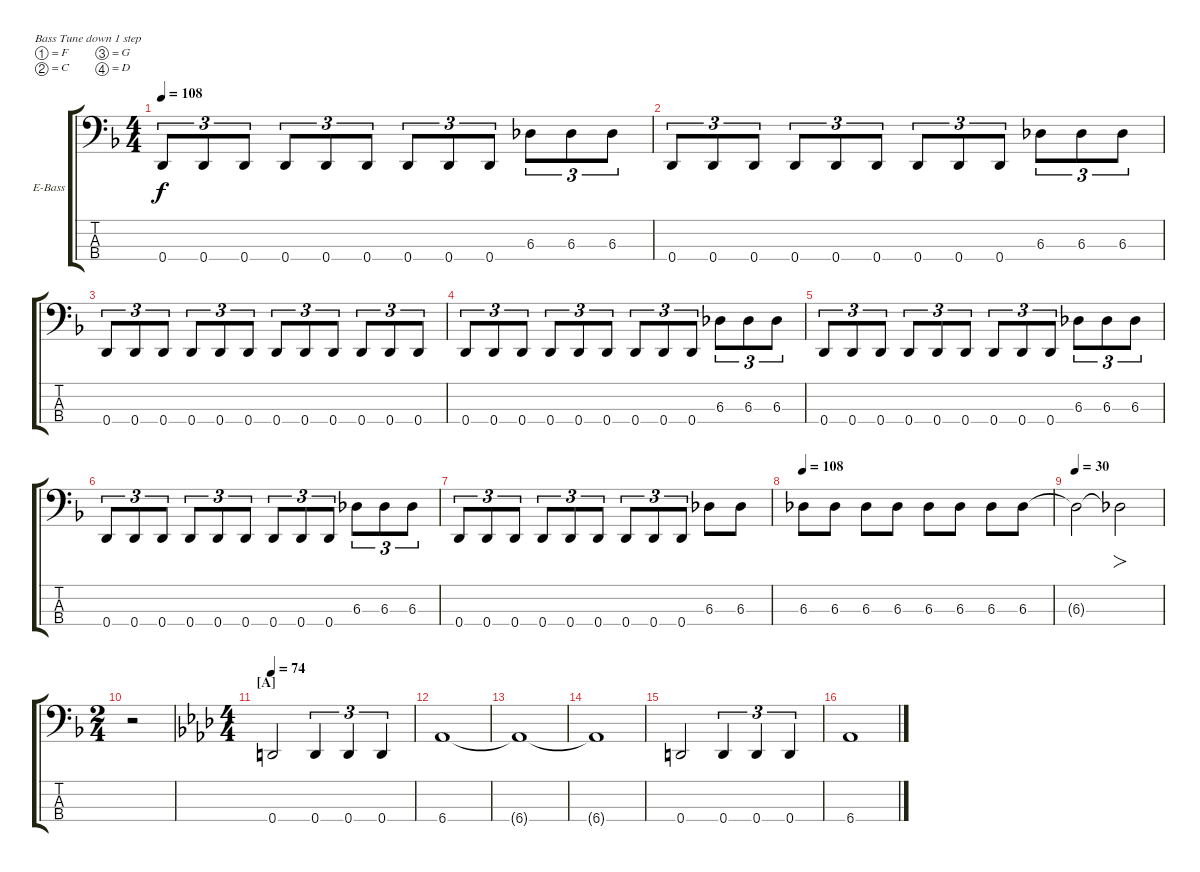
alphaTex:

\defaultSystemsLayout 4
\bracketExtendMode groupsimilarinstruments
\firstSystemTrackNameOrientation horizontal
\otherSystemsTrackNameOrientation horizontal
\track ("Electric Bass" "E-Bass") {instrument electricbassfinger}
\staff {score tabs}
\tuning (F2 C2 G1 D1)
\ts (4 4)
\tempo 108
\clef f4
\ks dminor
0.4.8{tu (3 2) dy f} 0.4.8{tu (3 2)} 0.4.8{tu (3 2)} 0.4.8{tu (3 2)} 0.4.8{tu (3 2)} 0.4.8{tu (3 2)} 0.4.8{tu (3 2)} 0.4.8{tu (3 2)} 0.4.8{tu (3 2)} 6.3.8{tu (3 2)} 6.3.8{tu (3 2)} 6.3.8{tu (3 2)} |
0.4.8{tu (3 2)} 0.4.8{tu (3 2)} 0.4.8{tu (3 2)} 0.4.8{tu (3 2)} 0.4.8{tu (3 2)} 0.4.8{tu (3 2)} 0.4.8{tu (3 2)} 0.4.8{tu (3 2)} 0.4.8{tu (3 2)} 6.3.8{tu (3 2)} 6.3.8{tu (3 2)} 6.3.8{tu (3 2)} |
0.4.8{tu (3 2)} 0.4.8{tu (3 2)} 0.4.8{tu (3 2)} 0.4.8{tu (3 2)} 0.4.8{tu (3 2)} 0.4.8{tu (3 2)} 0.4.8{tu (3 2)} 0.4.8{tu (3 2)} 0.4.8{tu (3 2)} 0.4.8{tu (3 2)} 0.4.8{tu (3 2)} 0.4.8{tu (3 2)} |
0.4.8{tu (3 2)} 0.4.8{tu (3 2)} 0.4.8{tu (3 2)} 0.4.8{tu (3 2)} 0.4.8{tu (3 2)} 0.4.8{tu (3 2)} 0.4.8{tu (3 2)} 0.4.8{tu (3 2)} 0.4.8{tu (3 2)} 6.3.8{tu (3 2)} 6.3.8{tu (3 2)} 6.3.8{tu (3 2)} |
0.4.8{tu (3 2)} 0.4.8{tu (3 2)} 0.4.8{tu (3 2)} 0.4.8{tu (3 2)} 0.4.8{tu (3 2)} 0.4.8{tu (3 2)} 0.4.8{tu (3 2)} 0.4.8{tu (3 2)} 0.4.8{tu (3 2)} 6.3.8{tu (3 2)} 6.3.8{tu (3 2)} 6.3.8{tu (3 2)} |
0.4.8{tu (3 2)} 0.4.8{tu (3 2)} 0.4.8{tu (3 2)} 0.4.8{tu (3 2)} 0.4.8{tu (3 2)} 0.4.8{tu (3 2)} 0.4.8{tu (3 2)} 0.4.8{tu (3 2)} 0.4.8{tu (3 2)} 6.3.8{tu (3 2)} 6.3.8{tu (3 2)} 6.3.8{tu (3 2)} |
0.4.8{tu (3 2)} 0.4.8{tu (3 2)} 0.4.8{tu (3 2)} 0.4.8{tu (3 2)} 0.4.8{tu (3 2)} 0.4.8{tu (3 2)} 0.4.8{tu (3 2)} 0.4.8{tu (3 2)} 0.4.8{tu (3 2)} 6.3.8 6.3.8 |
\tempo 108
6.3.8 6.3.8 6.3.8 6.3.8 6.3.8 6.3.8 6.3.8 6.3.8 |
\tempo 30
6.3{t}.2 6.3{t}.2{fo} |
\ts (2 4)
r.2 |
\ts (4 4)
\section ("A" "")
\tempo 74
\ks ab
0.4.2 0.4.4{tu (3 2)} 0.4.4{tu (3 2)} 0.4.4{tu (3 2)} |
6.4.1 |
6.4{t}.1 |
6.4{t}.1 |
0.4.2 0.4.4{tu (3 2)} 0.4.4{tu (3 2)} 0.4.4{tu (3 2)} |
6.4.1
